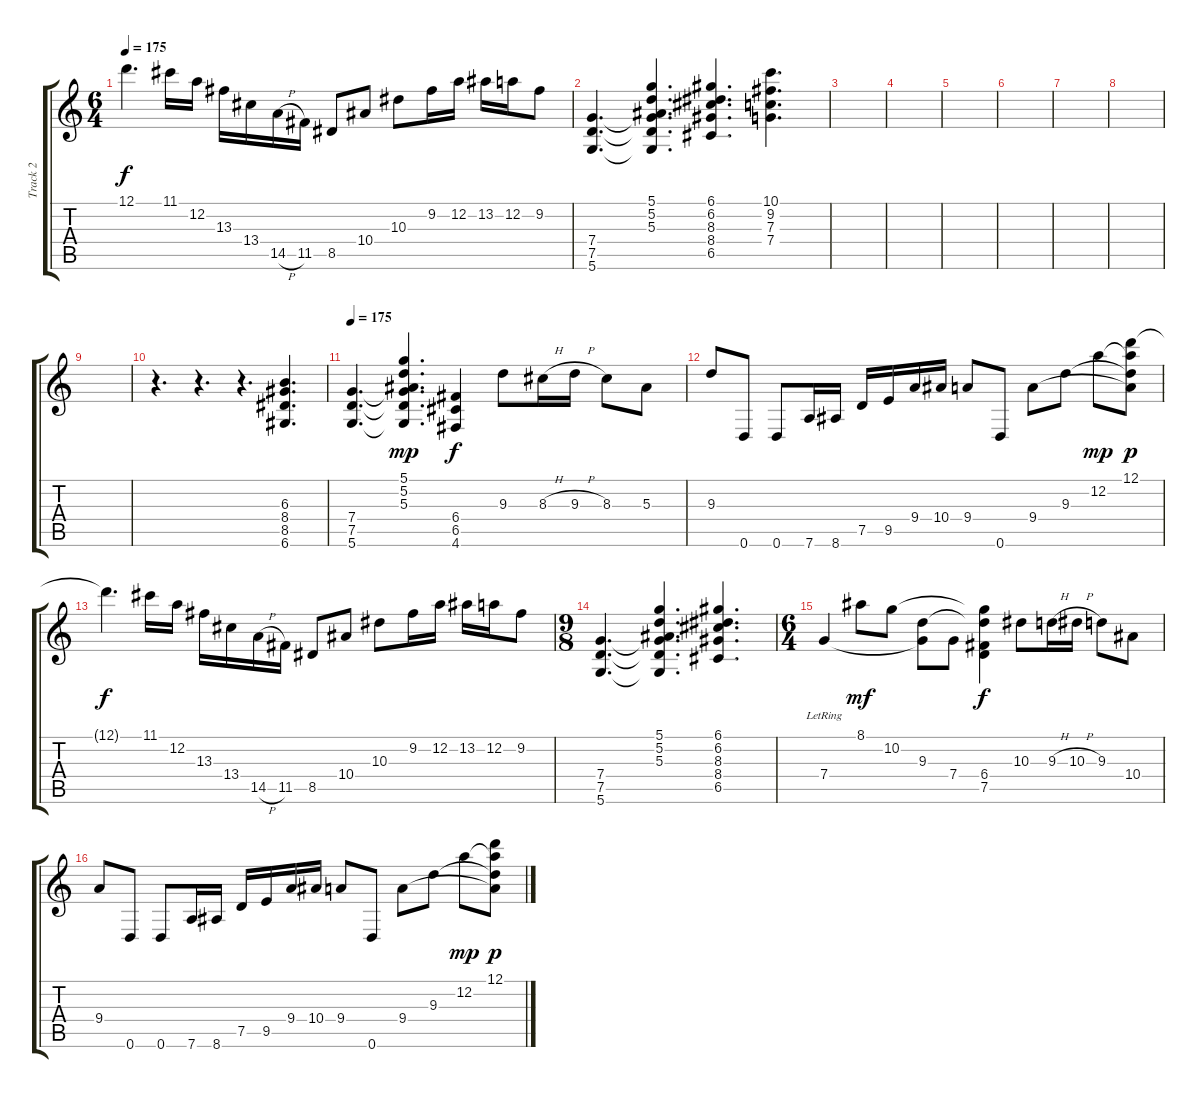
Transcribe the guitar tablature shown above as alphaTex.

\track ("Track 2" "Track 2") {instrument distortionguitar}
\staff {score tabs}
\tuning (D4 A3 F3 C3 G2 D2) {hide}
\ts (6 4)
\tempo 175
\clef g2
\ks c
12.1{t}.4{d dy f} 11.1.16 12.2.16 13.3.16 13.4.16 14.5{h}.16 11.5.16 8.5.8 10.4.8 10.3.8 9.2.16 12.2.16 13.2.16 12.2.16 9.2.8 |
(7.4 7.5 5.6).4{d} (5.1 5.2 5.3 7.4{t} 7.5{t} 5.6{t}).4{d} (6.1 6.2 8.3 8.4 6.5).4{d} (10.1 9.2 7.3 7.4).4{d} |
|
|
|
|
|
|
|
r.4{d} r.4{d} r.4{d} (6.3 8.4 8.5 6.6).4{d} |
\tempo 175
(7.4 7.5 5.6).4{d} (5.1 5.2 5.3 7.4{t} 7.5{t} 5.6{t}).4{d dy mp} (6.4 6.5 4.6).4{dy f} 9.3.8 8.3{h}.16 9.3{h}.16 8.3.8 5.3.8 |
9.3.8 0.6.8 0.6.8 7.6.16 8.6.16 7.5.16 9.5.16 9.4.16 10.4.16 9.4.8 0.6.8 9.4.8 9.3.8 12.2.8{dy mp} (12.1 12.2{t} 9.3{t} 9.4{t}).8{dy p} |
12.1{t}.4{d dy f} 11.1.16 12.2.16 13.3.16 13.4.16 14.5{h}.16 11.5.16 8.5.8 10.4.8 10.3.8 9.2.16 12.2.16 13.2.16 12.2.16 9.2.8 |
\ts (9 8)
(7.4 7.5 5.6).4{d} (5.1 5.2 5.3 7.4{t} 7.5{t} 5.6{t}).4{d} (6.1 6.2 8.3 8.4 6.5).4{d} |
\ts (6 4)
7.4{lr}.4 8.1.8{dy mf} 10.2.8 (9.3 7.4{t}).8 7.4.8 (10.2{t} 9.3{t} 6.4 7.5).4{dy f} 10.3.8 9.3{h}.16 10.3{h}.16 9.3.8 10.4.8 |
9.4.8 0.6.8 0.6.8 7.6.16 8.6.16 7.5.16 9.5.16 9.4.16 10.4.16 9.4.8 0.6.8 9.4.8 9.3.8 12.2.8{dy mp} (12.1 12.2{t} 9.3{t} 9.4{t}).8{dy p}
